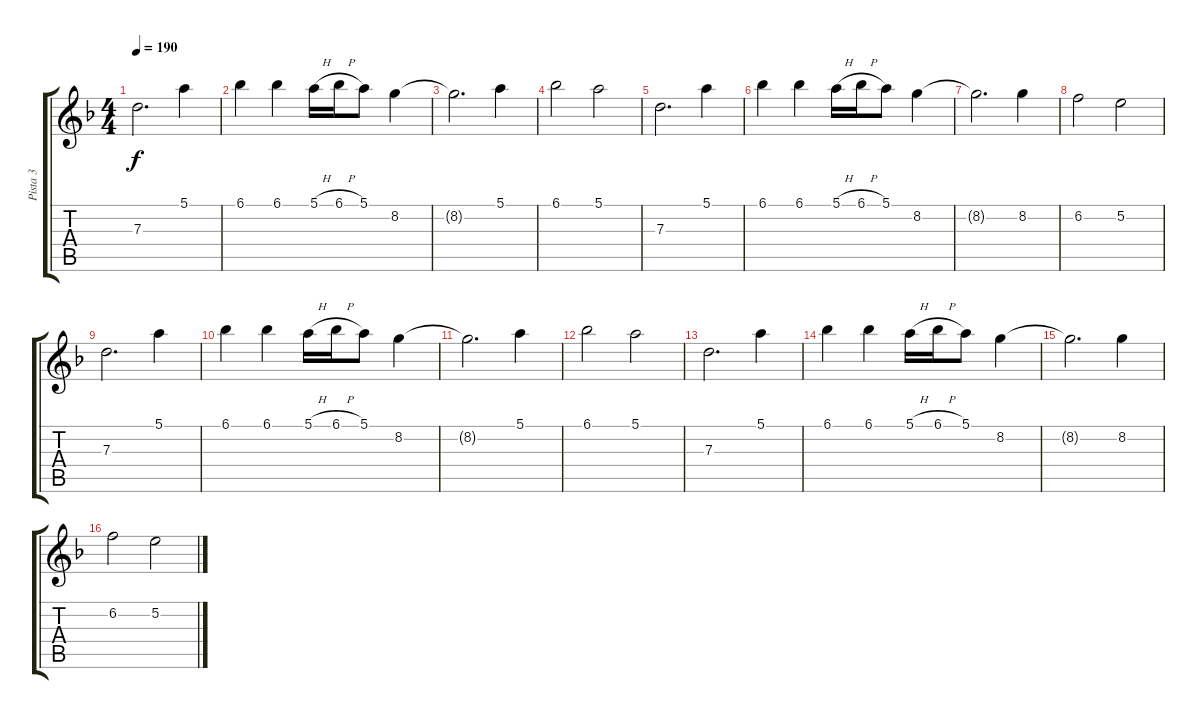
\track ("Pista 3" "Pista 3") {instrument distortionguitar}
\staff {score tabs}
\tuning (E4 B3 G3 D3 A2 D2) {hide}
\ts (4 4)
\tempo 190
\clef g2
\ks dminor
7.3.2{d dy f} 5.1.4 |
6.1.4 6.1.4 5.1{h}.16 6.1{h}.16 5.1.8 8.2.4 |
8.2{t}.2{d} 5.1.4 |
6.1.2 5.1.2 |
7.3.2{d} 5.1.4 |
6.1.4 6.1.4 5.1{h}.16 6.1{h}.16 5.1.8 8.2.4 |
8.2{t}.2{d} 8.2.4 |
6.2.2 5.2.2 |
7.3.2{d} 5.1.4 |
6.1.4 6.1.4 5.1{h}.16 6.1{h}.16 5.1.8 8.2.4 |
8.2{t}.2{d} 5.1.4 |
6.1.2 5.1.2 |
7.3.2{d} 5.1.4 |
6.1.4 6.1.4 5.1{h}.16 6.1{h}.16 5.1.8 8.2.4 |
8.2{t}.2{d} 8.2.4 |
6.2.2 5.2.2
